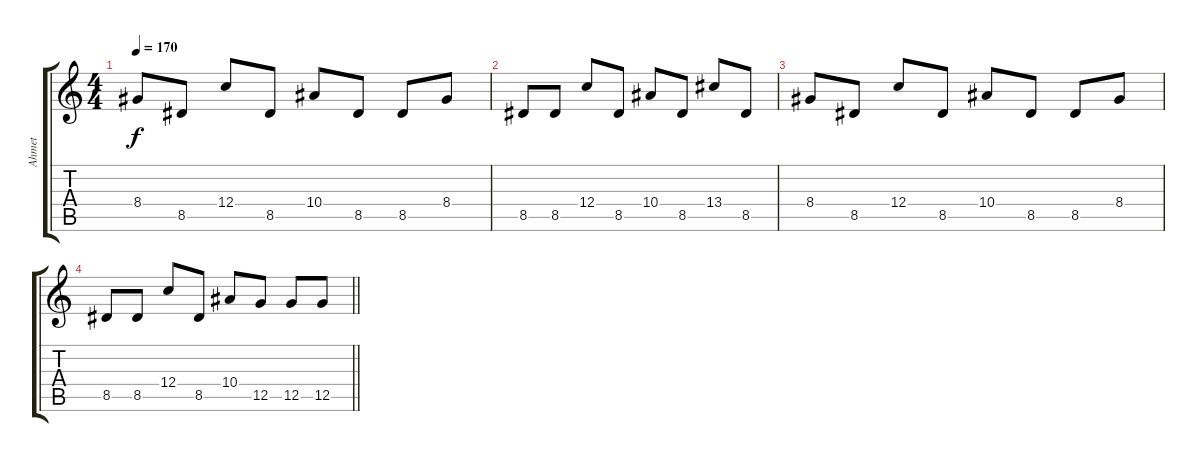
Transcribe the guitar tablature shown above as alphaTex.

\track ("Ahmet" "Ahmet") {instrument distortionguitar}
\staff {score tabs}
\tuning (D4 A3 F3 C3 G2 D2) {hide}
\ts (4 4)
\tempo 170
\clef g2
\ks c
8.4.8{dy f} 8.5.8 12.4.8 8.5.8 10.4.8 8.5.8 8.5.8 8.4.8 |
8.5.8 8.5.8 12.4.8 8.5.8 10.4.8 8.5.8 13.4.8 8.5.8 |
8.4.8 8.5.8 12.4.8 8.5.8 10.4.8 8.5.8 8.5.8 8.4.8 |
\barLineRight lightlight
8.5.8 8.5.8 12.4.8 8.5.8 10.4.8 12.5.8 12.5.8 12.5.8
